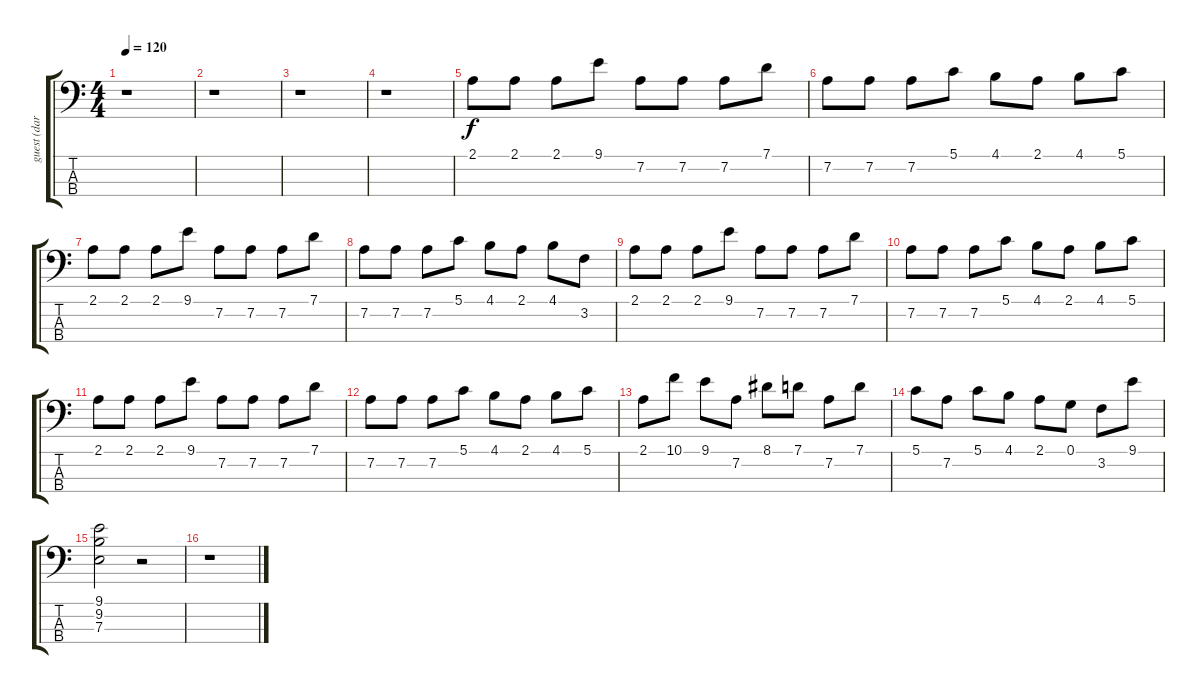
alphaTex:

\track ("guest (darin) bass" "guest (dar") {instrument electricbassfinger}
\staff {score tabs}
\tuning (G2 D2 A1 E1) {hide}
\ts (4 4)
\tempo 120
\clef f4
\ks c
r.1{dy f} |
r.1 |
r.1 |
r.1 |
2.1.8 2.1.8 2.1.8 9.1.8 7.2.8 7.2.8 7.2.8 7.1.8 |
7.2.8 7.2.8 7.2.8 5.1.8 4.1.8 2.1.8 4.1.8 5.1.8 |
2.1.8 2.1.8 2.1.8 9.1.8 7.2.8 7.2.8 7.2.8 7.1.8 |
7.2.8 7.2.8 7.2.8 5.1.8 4.1.8 2.1.8 4.1.8 3.2.8 |
2.1.8 2.1.8 2.1.8 9.1.8 7.2.8 7.2.8 7.2.8 7.1.8 |
7.2.8 7.2.8 7.2.8 5.1.8 4.1.8 2.1.8 4.1.8 5.1.8 |
2.1.8 2.1.8 2.1.8 9.1.8 7.2.8 7.2.8 7.2.8 7.1.8 |
7.2.8 7.2.8 7.2.8 5.1.8 4.1.8 2.1.8 4.1.8 5.1.8 |
2.1.8 10.1.8 9.1.8 7.2.8 8.1.8 7.1.8 7.2.8 7.1.8 |
5.1.8 7.2.8 5.1.8 4.1.8 2.1.8 0.1.8 3.2.8 9.1.8 |
(9.1 9.2 7.3).2 r.2 |
r.1
